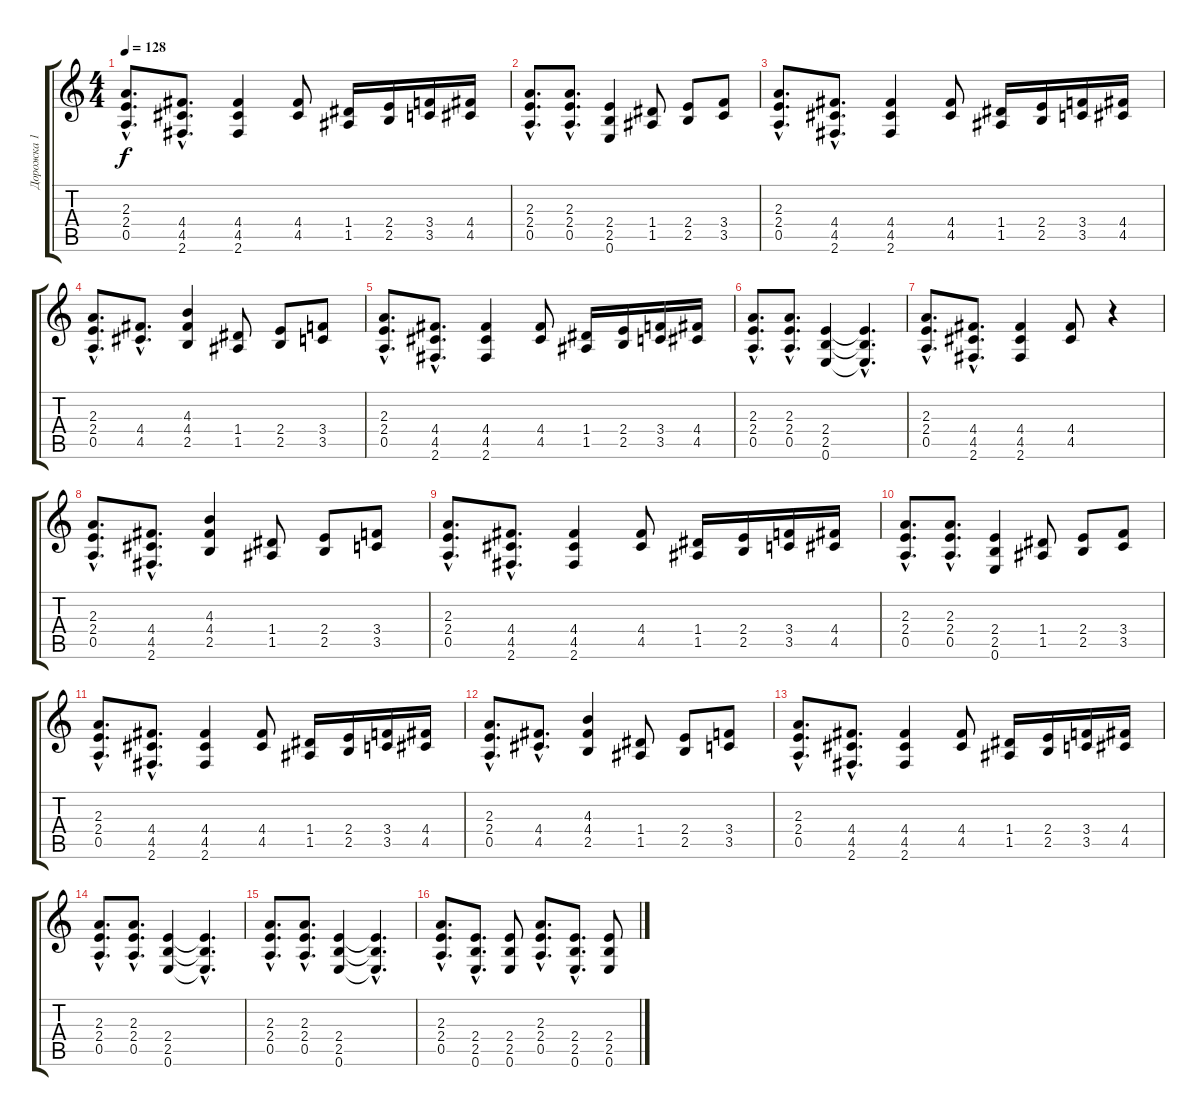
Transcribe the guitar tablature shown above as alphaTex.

\track ("Дорожка 1" "Дорожка 1") {instrument distortionguitar}
\staff {score tabs}
\tuning (E4 B3 G3 D3 A2 E2) {hide}
\ts (4 4)
\tempo 128
\clef g2
\ks c
(2.3{hac} 2.4{hac} 0.5{hac}).8{d dy f} (4.4{hac} 4.5{hac} 2.6{hac}).8{d} (4.4 4.5 2.6).4 (4.4 4.5).8 (1.4 1.5).16 (2.4 2.5).16 (3.4 3.5).16 (4.4 4.5).16 |
(2.3{hac} 2.4{hac} 0.5{hac}).8{d} (2.3{hac} 2.4{hac} 0.5{hac}).8{d} (2.4 2.5 0.6).4 (1.4 1.5).8 (2.4 2.5).8 (3.4 3.5).8 |
(2.3{hac} 2.4{hac} 0.5{hac}).8{d} (4.4{hac} 4.5{hac} 2.6{hac}).8{d} (4.4 4.5 2.6).4 (4.4 4.5).8 (1.4 1.5).16 (2.4 2.5).16 (3.4 3.5).16 (4.4 4.5).16 |
(2.3{hac} 2.4{hac} 0.5{hac}).8{d} (4.4{hac} 4.5{hac}).8{d} (4.3 4.4 2.5).4 (1.4 1.5).8 (2.4 2.5).8 (3.4 3.5).8 |
(2.3{hac} 2.4{hac} 0.5{hac}).8{d} (4.4{hac} 4.5{hac} 2.6{hac}).8{d} (4.4 4.5 2.6).4 (4.4 4.5).8 (1.4 1.5).16 (2.4 2.5).16 (3.4 3.5).16 (4.4 4.5).16 |
(2.3{hac} 2.4{hac} 0.5{hac}).8{d} (2.3{hac} 2.4{hac} 0.5{hac}).8{d} (2.4 2.5 0.6).4 (2.4{hac t} 2.5{hac t} 0.6{hac t}).4{d} |
(2.3{hac} 2.4{hac} 0.5{hac}).8{d} (4.4{hac} 4.5{hac} 2.6{hac}).8{d} (4.4 4.5 2.6).4 (4.4 4.5).8 r.4 |
(2.3{hac} 2.4{hac} 0.5{hac}).8{d} (4.4{hac} 4.5{hac} 2.6{hac}).8{d} (4.3 4.4 2.5).4 (1.4 1.5).8 (2.4 2.5).8 (3.4 3.5).8 |
(2.3{hac} 2.4{hac} 0.5{hac}).8{d} (4.4{hac} 4.5{hac} 2.6{hac}).8{d} (4.4 4.5 2.6).4 (4.4 4.5).8 (1.4 1.5).16 (2.4 2.5).16 (3.4 3.5).16 (4.4 4.5).16 |
(2.3{hac} 2.4{hac} 0.5{hac}).8{d} (2.3{hac} 2.4{hac} 0.5{hac}).8{d} (2.4 2.5 0.6).4 (1.4 1.5).8 (2.4 2.5).8 (3.4 3.5).8 |
(2.3{hac} 2.4{hac} 0.5{hac}).8{d} (4.4{hac} 4.5{hac} 2.6{hac}).8{d} (4.4 4.5 2.6).4 (4.4 4.5).8 (1.4 1.5).16 (2.4 2.5).16 (3.4 3.5).16 (4.4 4.5).16 |
(2.3{hac} 2.4{hac} 0.5{hac}).8{d} (4.4{hac} 4.5{hac}).8{d} (4.3 4.4 2.5).4 (1.4 1.5).8 (2.4 2.5).8 (3.4 3.5).8 |
(2.3{hac} 2.4{hac} 0.5{hac}).8{d} (4.4{hac} 4.5{hac} 2.6{hac}).8{d} (4.4 4.5 2.6).4 (4.4 4.5).8 (1.4 1.5).16 (2.4 2.5).16 (3.4 3.5).16 (4.4 4.5).16 |
(2.3{hac} 2.4{hac} 0.5{hac}).8{d} (2.3{hac} 2.4{hac} 0.5{hac}).8{d} (2.4 2.5 0.6).4 (2.4{hac t} 2.5{hac t} 0.6{hac t}).4{d} |
(2.3{hac} 2.4{hac} 0.5{hac}).8{d} (2.3{hac} 2.4{hac} 0.5{hac}).8{d} (2.4 2.5 0.6).4 (2.4{hac t} 2.5{hac t} 0.6{hac t}).4{d} |
(2.3{hac} 2.4{hac} 0.5{hac}).8{d} (2.4{hac} 2.5{hac} 0.6{hac}).8{d} (2.4 2.5 0.6).8 (2.3{hac} 2.4{hac} 0.5{hac}).8{d} (2.4{hac} 2.5{hac} 0.6{hac}).8{d} (2.4 2.5 0.6).8
